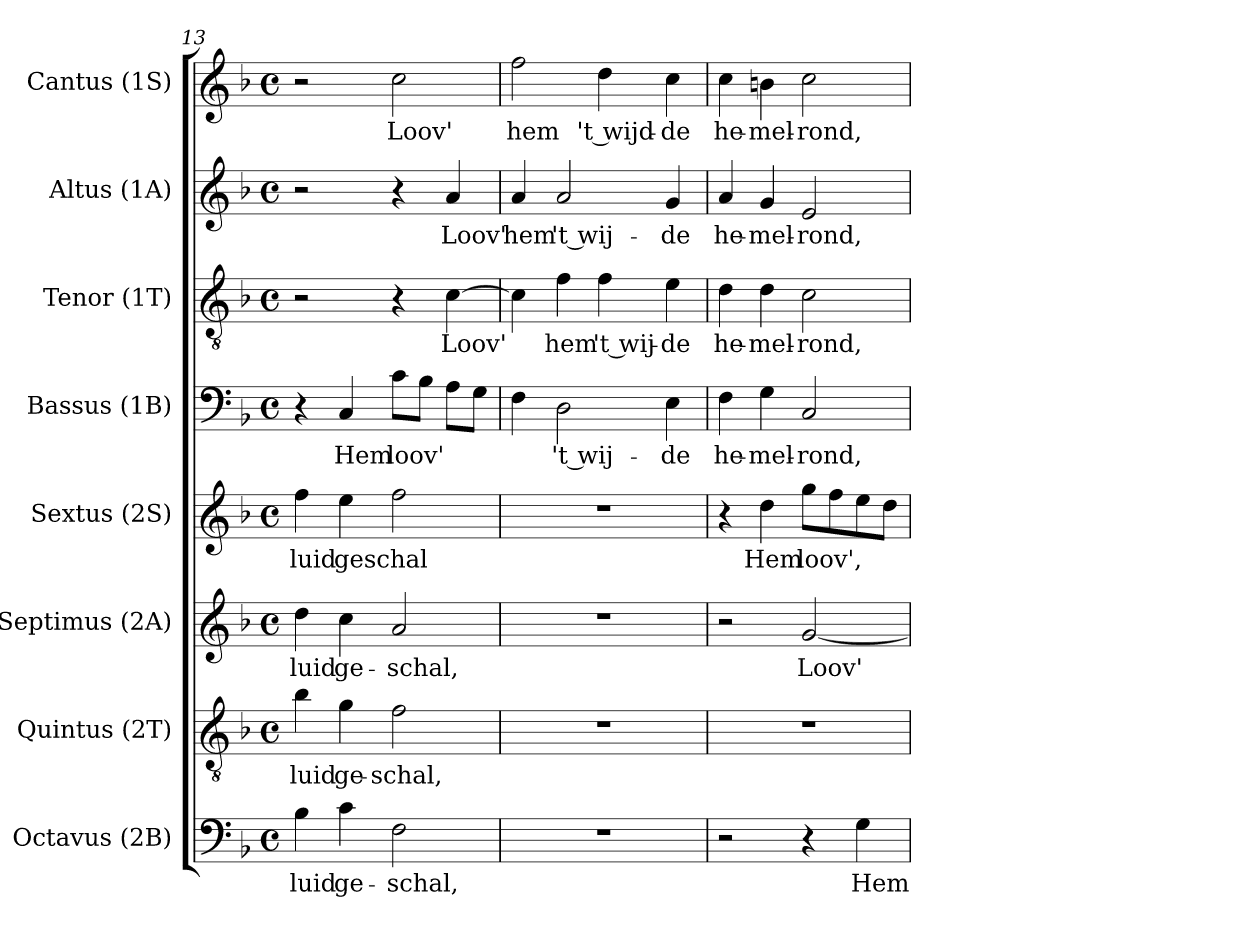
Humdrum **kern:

**kern	**text	**kern	**text	**kern	**text	**kern	**text	**kern	**text	**kern	**text	**kern	**text	**kern	**text
*part8	*part8	*part7	*part7	*part6	*part6	*part5	*part5	*part4	*part4	*part3	*part3	*part2	*part2	*part1	*part1
*staff8	*staff8	*staff7	*staff7	*staff6	*staff6	*staff5	*staff5	*staff4	*staff4	*staff3	*staff3	*staff2	*staff2	*staff1	*staff1
*I"Octavus (2B)	*	*I"Quintus (2T)	*	*I"Septimus (2A)	*	*I"Sextus (2S)	*	*I"Bassus (1B)	*	*I"Tenor (1T)	*	*I"Altus (1A)	*	*I"Cantus (1S)	*
*I'Octavus	*	*I'Quintus	*	*I'Septimus	*	*I'Sextus	*	*I'Bassus	*	*I'Tenor	*	*I'Altus	*	*I'Cantus	*
*clefF4	*	*clefGv2	*	*clefG2	*	*clefG2	*	*clefF4	*	*clefGv2	*	*clefG2	*	*clefG2	*
*k[b-]	*	*k[b-]	*	*k[b-]	*	*k[b-]	*	*k[b-]	*	*k[b-]	*	*k[b-]	*	*k[b-]	*
*F:	*	*F:	*	*F:	*	*F:	*	*F:	*	*F:	*	*F:	*	*F:	*
*M4/4	*	*M4/4	*	*M4/4	*	*M4/4	*	*M4/4	*	*M4/4	*	*M4/4	*	*M4/4	*
*met(c)	*	*met(c)	*	*met(c)	*	*met(c)	*	*met(c)	*	*met(c)	*	*met(c)	*	*met(c)	*
=13	=13	=13	=13	=13	=13	=13	=13	=13	=13	=13	=13	=13	=13	=13	=13
!	!LO:LY:b:color=#000000	!	!	!	!	!	!	!	!	!	!	!	!	!	!
!	!	!	!LO:LY:b:color=#000000	!	!	!	!	!	!	!	!	!	!	!	!
!	!	!	!	!	!LO:LY:b:color=#000000	!	!	!	!	!	!	!	!	!	!
!	!	!	!	!	!	!	!LO:LY:b:color=#000000	!	!	!	!	!	!	!	!
4B-i\	luid	4b-i\	luid	4ddi\	luid	4ffi\	luid	4r	.	2r	.	2r	.	2r	.
!	!LO:LY:b:color=#000000	!	!	!	!	!	!	!	!	!	!	!	!	!	!
!	!	!	!LO:LY:b:color=#000000	!	!	!	!	!	!	!	!	!	!	!	!
!	!	!	!	!	!LO:LY:b:color=#000000	!	!	!	!	!	!	!	!	!	!
!	!	!	!	!	!	!	!LO:LY:b:color=#000000	!	!	!	!	!	!	!	!
!	!	!	!	!	!	!	!	!	!LO:LY:b:color=#000000	!	!	!	!	!	!
4ci\	ge-	4gi\	ge-	4cci\	ge-	4eei\	geschal	4Ci/	Hem	.	.	.	.	.	.
!	!LO:LY:b:color=#000000	!	!	!	!	!	!	!	!	!	!	!	!	!	!
!	!	!	!LO:LY:b:color=#000000	!	!	!	!	!	!	!	!	!	!	!	!
!	!	!	!	!	!LO:LY:b:color=#000000	!	!	!	!	!	!	!	!	!	!
!	!	!	!	!	!	!	!	!	!LO:LY:b:color=#000000	!	!	!	!	!	!
!	!	!	!	!	!	!	!	!	!	!	!	!	!	!	!LO:LY:b:color=#000000
2Fi\	-schal,	2fi\	-schal,	2ai/	-schal,	2ffi\	.	8ci\L	loov'	4r	.	4r	.	2cci\	Loov'
.	.	.	.	.	.	.	.	8B-i\J	.	.	.	.	.	.	.
!	!	!	!	!	!	!	!	!	!	!	!LO:LY:b:color=#000000	!	!	!	!
!	!	!	!	!	!	!	!	!	!	!	!	!	!LO:LY:b:color=#000000	!	!
.	.	.	.	.	.	.	.	8Ai\L	.	[>4ci\	Loov'	4ai/	Loov'	.	.
.	.	.	.	.	.	.	.	8Gi\J	.	.	.	.	.	.	.
=14	=14	=14	=14	=14	=14	=14	=14	=14	=14	=14	=14	=14	=14	=14	=14
!	!	!	!	!	!	!	!	!	!	!	!	!	!LO:LY:b:color=#000000	!	!
!	!	!	!	!	!	!	!	!	!	!	!	!	!	!	!LO:LY:b:color=#000000
1r	.	1r	.	1r	.	1r	.	4Fi\	.	4ci\]	.	4ai/	hem	2ffi\	hem
!	!	!	!	!	!	!	!	!	!LO:LY:b:color=#000000	!	!	!	!	!	!
!	!	!	!	!	!	!	!	!	!	!	!LO:LY:b:color=#000000	!	!	!	!
!	!	!	!	!	!	!	!	!	!	!	!	!	!LO:LY:b:color=#000000	!	!
.	.	.	.	.	.	.	.	2Di\	't wij-	4fi\	hem	2ai/	't wij-	.	.
!	!	!	!	!	!	!	!	!	!	!	!LO:LY:b:color=#000000	!	!	!	!
!	!	!	!	!	!	!	!	!	!	!	!	!	!	!	!LO:LY:b:color=#000000
.	.	.	.	.	.	.	.	.	.	4fi\	't wij-	.	.	4ddi\	't wijd-
!	!	!	!	!	!	!	!	!	!LO:LY:b:color=#000000	!	!	!	!	!	!
!	!	!	!	!	!	!	!	!	!	!	!LO:LY:b:color=#000000	!	!	!	!
!	!	!	!	!	!	!	!	!	!	!	!	!	!LO:LY:b:color=#000000	!	!
!	!	!	!	!	!	!	!	!	!	!	!	!	!	!	!LO:LY:b:color=#000000
.	.	.	.	.	.	.	.	4Ei\	-de	4ei\	-de	4gi/	-de	4cci\	-de
=15	=15	=15	=15	=15	=15	=15	=15	=15	=15	=15	=15	=15	=15	=15	=15
!	!	!	!	!	!	!	!	!	!LO:LY:b:color=#000000	!	!	!	!	!	!
!	!	!	!	!	!	!	!	!	!	!	!LO:LY:b:color=#000000	!	!	!	!
!	!	!	!	!	!	!	!	!	!	!	!	!	!LO:LY:b:color=#000000	!	!
!	!	!	!	!	!	!	!	!	!	!	!	!	!	!	!LO:LY:b:color=#000000
2r	.	1r	.	2r	.	4r	.	4Fi\	he-	4di\	he-	4ai/	he-	4cci\	he-
!	!	!	!	!	!	!	!LO:LY:b:color=#000000	!	!	!	!	!	!	!	!
!	!	!	!	!	!	!	!	!	!LO:LY:b:color=#000000	!	!	!	!	!	!
!	!	!	!	!	!	!	!	!	!	!	!LO:LY:b:color=#000000	!	!	!	!
!	!	!	!	!	!	!	!	!	!	!	!	!	!LO:LY:b:color=#000000	!	!
!	!	!	!	!	!	!	!	!	!	!	!	!	!	!	!LO:LY:b:color=#000000
.	.	.	.	.	.	4ddi\	Hem	4Gi\	-mel-	4di\	-mel-	4gi/	-mel-	4bni\	-mel-
!	!	!	!	!	!LO:LY:b:color=#000000	!	!	!	!	!	!	!	!	!	!
!	!	!	!	!	!	!	!LO:LY:b:color=#000000	!	!	!	!	!	!	!	!
!	!	!	!	!	!	!	!	!	!LO:LY:b:color=#000000	!	!	!	!	!	!
!	!	!	!	!	!	!	!	!	!	!	!LO:LY:b:color=#000000	!	!	!	!
!	!	!	!	!	!	!	!	!	!	!	!	!	!LO:LY:b:color=#000000	!	!
!	!	!	!	!	!	!	!	!	!	!	!	!	!	!	!LO:LY:b:color=#000000
4r	.	.	.	[<2gi/	Loov'	8ggi\L	loov',	2Ci/	-rond,	2ci\	-rond,	2ei/	-rond,	2cci\	-rond,
.	.	.	.	.	.	8ffi\	.	.	.	.	.	.	.	.	.
!	!LO:LY:b:color=#000000	!	!	!	!	!	!	!	!	!	!	!	!	!	!
4Gi\	Hem	.	.	.	.	8eei\	.	.	.	.	.	.	.	.	.
.	.	.	.	.	.	8ddi\J	.	.	.	.	.	.	.	.	.
=	=	=	=	=	=	=	=	=	=	=	=	=	=	=	=
*-	*-	*-	*-	*-	*-	*-	*-	*-	*-	*-	*-	*-	*-	*-	*-
